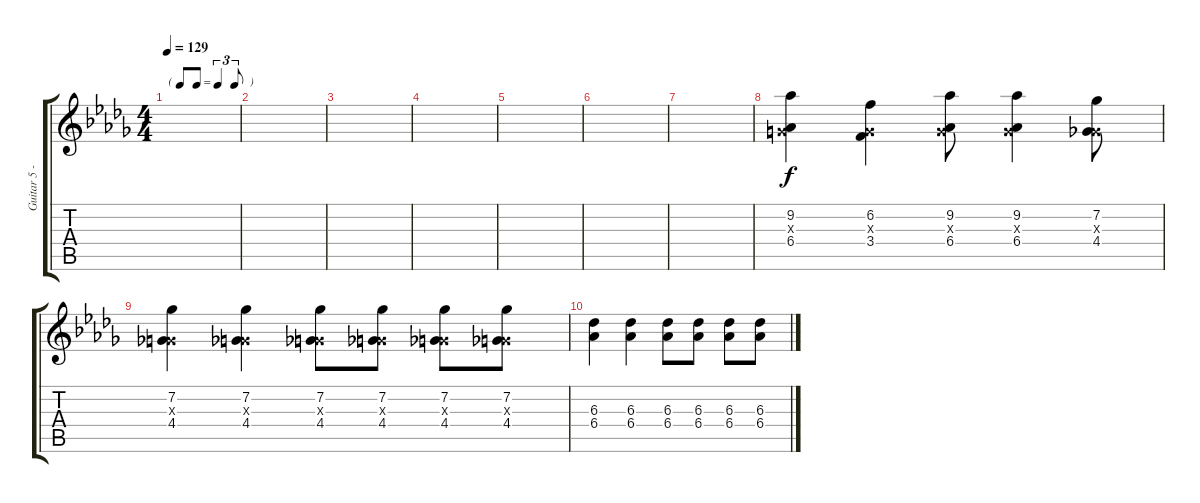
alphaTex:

\track ("Guitar 5 - Clean" "Guitar 5 -") {instrument electricguitarclean}
\staff {score tabs}
\tuning (E4 B3 G3 D3 A2 E2) {hide}
\ts (4 4)
\tf triplet8th
\tempo 129
\clef g2
\ks db
|
|
|
|
|
|
|
(9.2 0.3{x} 6.4).4{volume 3} (6.2 0.3{x} 3.4).4 (9.2 0.3{x} 6.4).8 (9.2 0.3{x} 6.4).4 (7.2 0.3{x} 4.4).8 |
(7.2 0.3{x} 4.4).4 (7.2 0.3{x} 4.4).4 (7.2 0.3{x} 4.4).8 (7.2 0.3{x} 4.4).8 (7.2 0.3{x} 4.4).8 (7.2 0.3{x} 4.4).8 |
(6.3 6.4).4 (6.3 6.4).4 (6.3 6.4).8 (6.3 6.4).8 (6.3 6.4).8 (6.3 6.4).8
